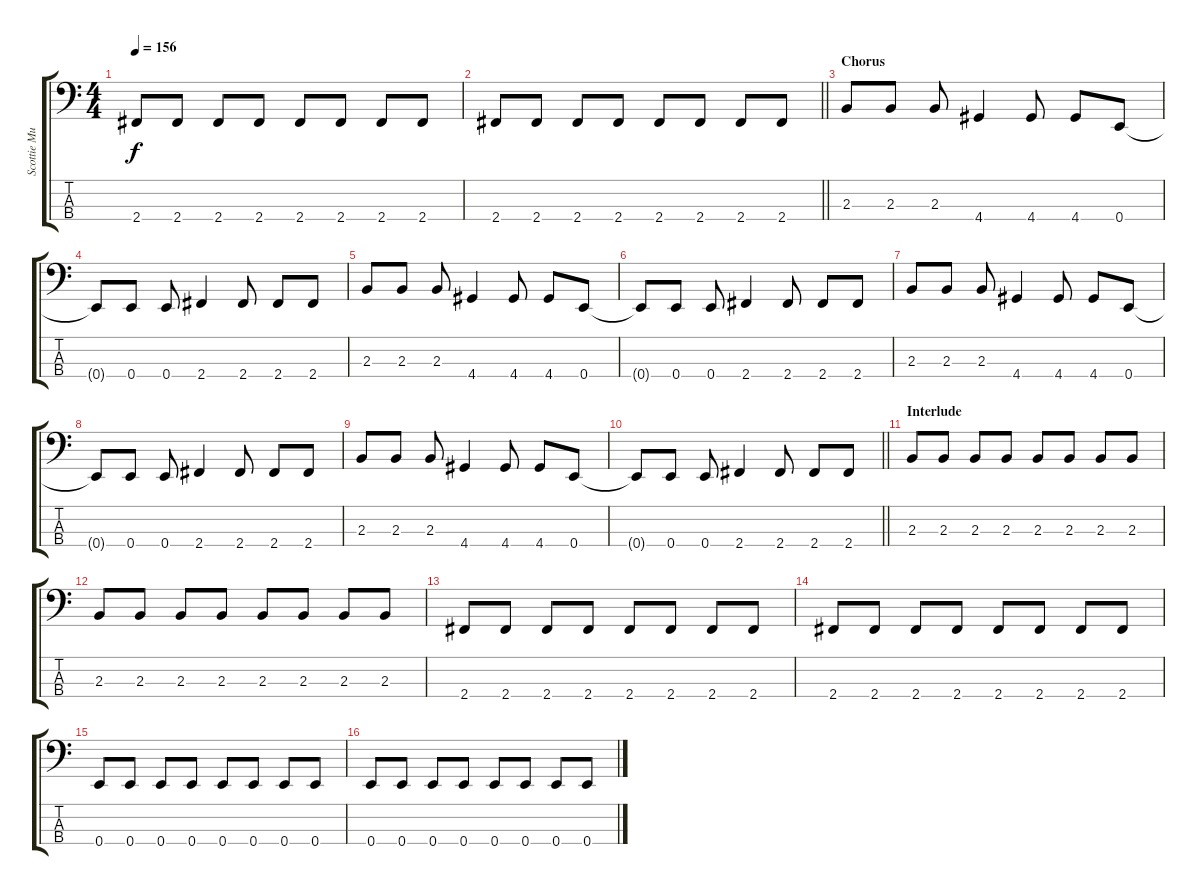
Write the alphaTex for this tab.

\track ("Scottie Murphy - Bass" "Scottie Mu") {instrument electricbasspick}
\staff {score tabs}
\tuning (G2 D2 A1 E1) {hide}
\ts (4 4)
\tempo 156
\clef f4
\ks c
2.4.8{dy f} 2.4.8 2.4.8 2.4.8 2.4.8 2.4.8 2.4.8 2.4.8 |
\barLineRight lightlight
2.4.8 2.4.8 2.4.8 2.4.8 2.4.8 2.4.8 2.4.8 2.4.8 |
\section ("" "Chorus")
2.3.8 2.3.8 2.3.8 4.4.4 4.4.8 4.4.8 0.4.8 |
0.4{t}.8 0.4.8 0.4.8 2.4.4 2.4.8 2.4.8 2.4.8 |
2.3.8 2.3.8 2.3.8 4.4.4 4.4.8 4.4.8 0.4.8 |
0.4{t}.8 0.4.8 0.4.8 2.4.4 2.4.8 2.4.8 2.4.8 |
2.3.8 2.3.8 2.3.8 4.4.4 4.4.8 4.4.8 0.4.8 |
0.4{t}.8 0.4.8 0.4.8 2.4.4 2.4.8 2.4.8 2.4.8 |
2.3.8 2.3.8 2.3.8 4.4.4 4.4.8 4.4.8 0.4.8 |
\barLineRight lightlight
0.4{t}.8 0.4.8 0.4.8 2.4.4 2.4.8 2.4.8 2.4.8 |
\section ("" "Interlude")
2.3.8 2.3.8 2.3.8 2.3.8 2.3.8 2.3.8 2.3.8 2.3.8 |
2.3.8 2.3.8 2.3.8 2.3.8 2.3.8 2.3.8 2.3.8 2.3.8 |
2.4.8 2.4.8 2.4.8 2.4.8 2.4.8 2.4.8 2.4.8 2.4.8 |
2.4.8 2.4.8 2.4.8 2.4.8 2.4.8 2.4.8 2.4.8 2.4.8 |
0.4.8 0.4.8 0.4.8 0.4.8 0.4.8 0.4.8 0.4.8 0.4.8 |
0.4.8 0.4.8 0.4.8 0.4.8 0.4.8 0.4.8 0.4.8 0.4.8
